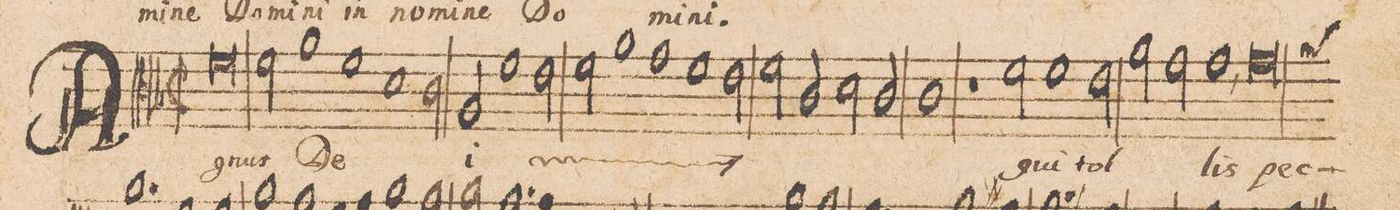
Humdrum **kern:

**kern	**text
*I"[CANTVS.]	*
*clefC3	*
*k[b-]	*
*met(C|)	*
*M2/1	*
0f\	A-
=2-	=2-
*2\right	*
2f\	-gnus
1a\	De-
1f\	.
=3-	=3-
1d\	.
2c\	.
=4-	=4-
2A/	-i
*	*ij
1f\	De-
2e\	.
=5-	=5-
2f\	.
1a\	.
1g\	.
=6-	=6-
1f\	.
2e\	.
=7-	=7-
2f\	.
2c/	.
2d\	.
2c/	.
=8-	=8-
1c\	-i
*	*Xij
1r	.
=9-	=9-
2f\	qui
1f\	tol-
2e\	.
=10-	=10-
2a\	.
2g\	.
1g\,	-lis
=11-	=11-
*custos:a	*
0g\	pec-
=12-	=12-
*-	*-
